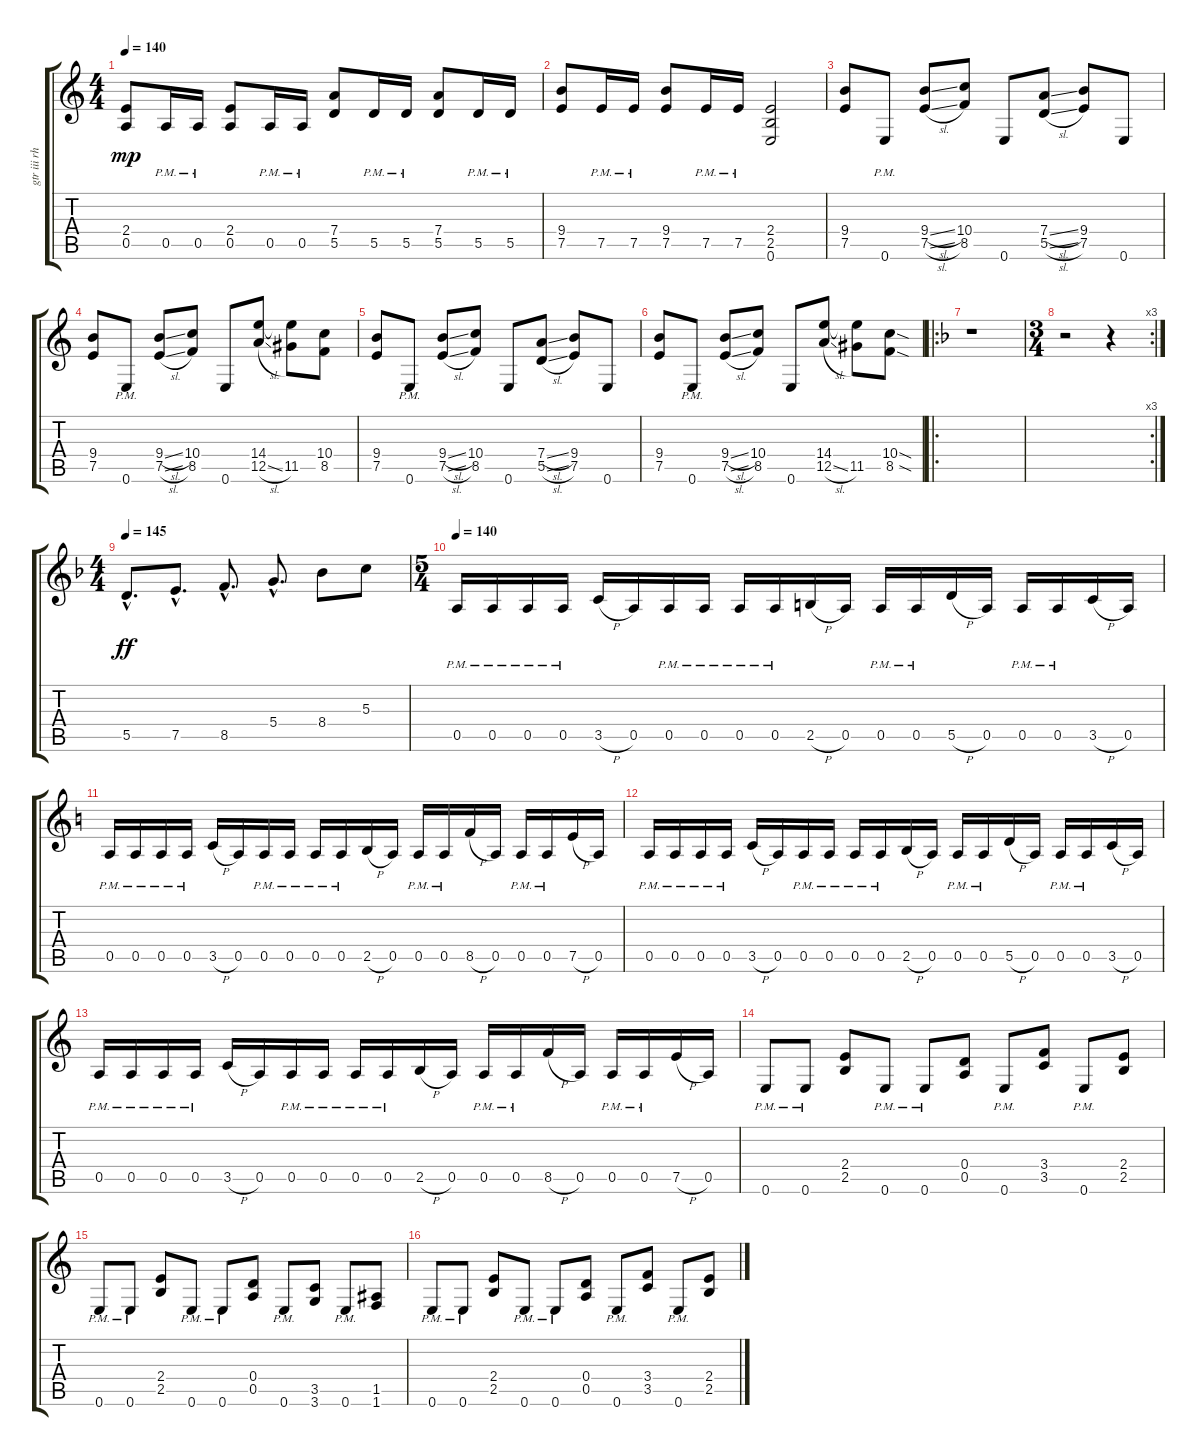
\track ("gtr iii rhy" "gtr iii rh") {instrument overdrivenguitar}
\staff {score tabs}
\tuning (E4 B3 G3 D3 A2 E2) {hide}
\ts (4 4)
\tempo 140
\clef g2
\ks c
(2.4 0.5).8{dy mp} 0.5{pm}.16 0.5{pm}.16 (2.4 0.5).8 0.5{pm}.16 0.5{pm}.16 (7.4 5.5).8 5.5{pm}.16 5.5{pm}.16 (7.4 5.5).8 5.5{pm}.16 5.5{pm}.16 |
(9.4 7.5).8 7.5{pm}.16 7.5{pm}.16 (9.4 7.5).8 7.5{pm}.16 7.5{pm}.16 (2.4 2.5 0.6).2 |
(9.4 7.5).8 0.6{pm}.8 (9.4{sl} 7.5{sl}).8 (10.4 8.5).8 0.6.8 (7.4{sl} 5.5{sl}).8 (9.4 7.5).8 0.6.8 |
(9.4 7.5).8 0.6{pm}.8 (9.4{sl} 7.5{sl}).8 (10.4 8.5).8 0.6.8 (14.4 12.5{sl}).8 (14.4{t} 11.5).8 (10.4 8.5).8 |
(9.4 7.5).8 0.6{pm}.8 (9.4{sl} 7.5{sl}).8 (10.4 8.5).8 0.6.8 (7.4{sl} 5.5{sl}).8 (9.4 7.5).8 0.6.8 |
(9.4 7.5).8 0.6{pm}.8 (9.4{sl} 7.5{sl}).8 (10.4 8.5).8 0.6.8 (14.4 12.5{sl}).8 (14.4{t} 11.5).8 (10.4{sod} 8.5{sod}).8 |
\ro
\ks f
r.1 |
\rc 3
\ts (3 4)
r.2 r.4 |
\ts (4 4)
\tempo 145
5.5{hac}.8{d dy ff} 7.5{hac}.8{d} 8.5{hac}.8{d} 5.4{hac}.8{d} 8.4.8 5.3.8 |
\ts (5 4)
\tempo 140
0.5{pm}.16 0.5{pm}.16 0.5{pm}.16 0.5{pm}.16 3.5{h}.16 0.5.16 0.5{pm}.16 0.5{pm}.16 0.5{pm}.16 0.5{pm}.16 2.5{h}.16 0.5.16 0.5{pm}.16 0.5{pm}.16 5.5{h}.16 0.5.16 0.5{pm}.16 0.5{pm}.16 3.5{h}.16 0.5.16 |
\ks c
0.5{pm}.16 0.5{pm}.16 0.5{pm}.16 0.5{pm}.16 3.5{h}.16 0.5.16 0.5{pm}.16 0.5{pm}.16 0.5{pm}.16 0.5{pm}.16 2.5{h}.16 0.5.16 0.5{pm}.16 0.5{pm}.16 8.5{h}.16 0.5.16 0.5{pm}.16 0.5{pm}.16 7.5{h}.16 0.5.16 |
0.5{pm}.16 0.5{pm}.16 0.5{pm}.16 0.5{pm}.16 3.5{h}.16 0.5.16 0.5{pm}.16 0.5{pm}.16 0.5{pm}.16 0.5{pm}.16 2.5{h}.16 0.5.16 0.5{pm}.16 0.5{pm}.16 5.5{h}.16 0.5.16 0.5{pm}.16 0.5{pm}.16 3.5{h}.16 0.5.16 |
0.5{pm}.16 0.5{pm}.16 0.5{pm}.16 0.5{pm}.16 3.5{h}.16 0.5.16 0.5{pm}.16 0.5{pm}.16 0.5{pm}.16 0.5{pm}.16 2.5{h}.16 0.5.16 0.5{pm}.16 0.5{pm}.16 8.5{h}.16 0.5.16 0.5{pm}.16 0.5{pm}.16 7.5{h}.16 0.5.16 |
0.6{pm}.8 0.6{pm}.8 (2.4 2.5).8 0.6{pm}.8 0.6{pm}.8 (0.4 0.5).8 0.6{pm}.8 (3.4 3.5).8 0.6{pm}.8 (2.4 2.5).8 |
0.6{pm}.8 0.6{pm}.8 (2.4 2.5).8 0.6{pm}.8 0.6{pm}.8 (0.4 0.5).8 0.6{pm}.8 (3.5 3.6).8 0.6{pm}.8 (1.5 1.6).8 |
0.6{pm}.8 0.6{pm}.8 (2.4 2.5).8 0.6{pm}.8 0.6{pm}.8 (0.4 0.5).8 0.6{pm}.8 (3.4 3.5).8 0.6{pm}.8 (2.4 2.5).8
